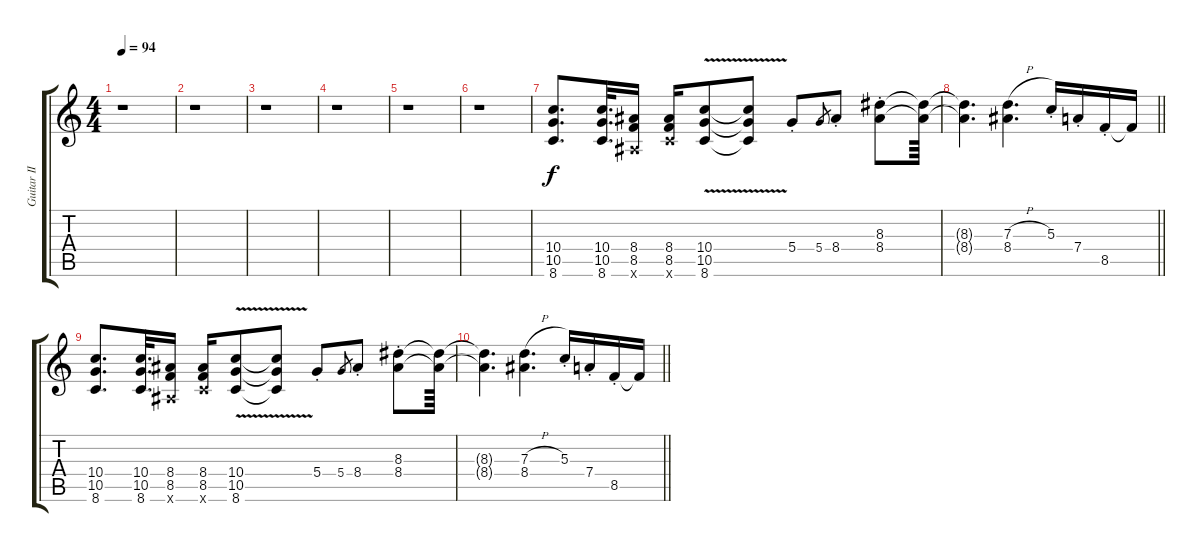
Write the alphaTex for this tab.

\track ("Guitar II" "Guitar II") {instrument distortionguitar}
\staff {score tabs}
\tuning (E4 B3 G3 D3 A2 E2) {hide}
\ts (4 4)
\tempo 94
\clef g2
\ks c
r.1{dy f} |
r.1 |
r.1 |
r.1 |
r.1 |
r.1 |
(10.4 10.5 8.6).8{d} (10.4 10.5 8.6).32{d} (8.4 8.5 6.6{x}).16 (8.4 8.5 8.6{x}).16 (10.4{v} 10.5{v} 8.6{v}).8 (10.4{t} 10.5{t} 8.6{t}).8 5.4{st}.8 5.4.8{gr} 8.4{st}.8 (8.3{st} 8.4{st}).8 (8.3{t} 8.4{t}).64 |
\barLineRight lightlight
(8.3{t} 8.4{t}).4{d} (7.3{h} 8.4).4{d} 5.3{st}.16 7.4{st}.16 8.5{st}.16 8.5{t}.16 |
(10.4 10.5 8.6).8{d} (10.4 10.5 8.6).32{d} (8.4 8.5 6.6{x}).16 (8.4 8.5 8.6{x}).16 (10.4{v} 10.5{v} 8.6{v}).8 (10.4{t} 10.5{t} 8.6{t}).8 5.4{st}.8 5.4.8{gr} 8.4{st}.8 (8.3{st} 8.4{st}).8 (8.3{t} 8.4{t}).64 |
\barLineRight lightlight
(8.3{t} 8.4{t}).4{d} (7.3{h} 8.4).4{d} 5.3{st}.16 7.4{st}.16 8.5{st}.16 8.5{t}.16
